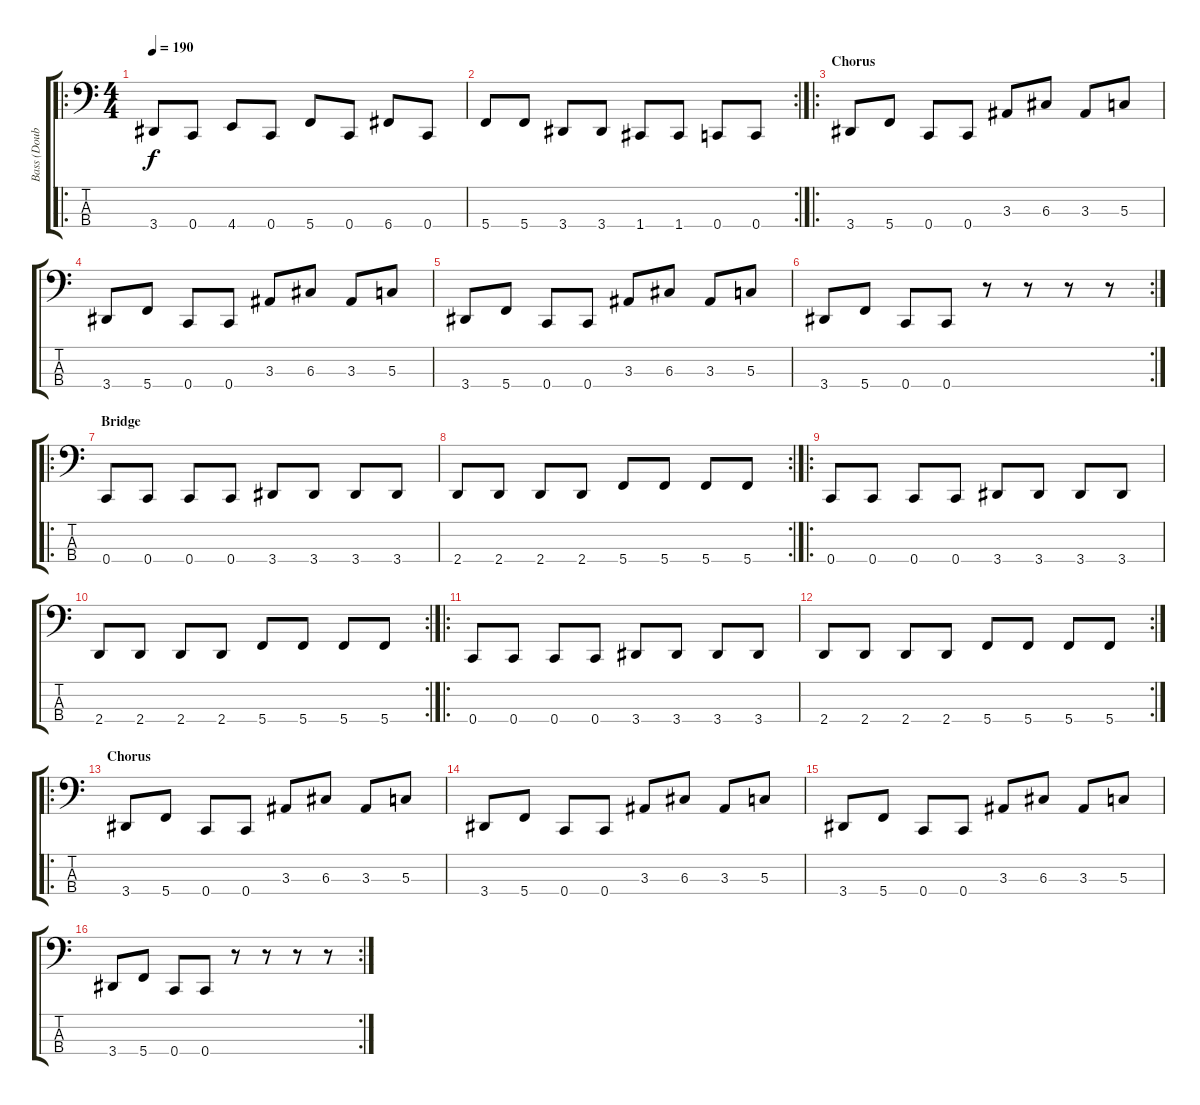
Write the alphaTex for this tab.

\track ("Bass (Double)" "Bass (Doub") {instrument slapbass1}
\staff {score tabs}
\tuning (F2 C2 G1 C1) {hide}
\ro
\ts (4 4)
\tempo 190
\clef f4
\ks c
3.4.8{dy f} 0.4.8 4.4.8 0.4.8 5.4.8 0.4.8 6.4.8 0.4.8 |
\rc 2
5.4.8 5.4.8 3.4.8 3.4.8 1.4.8 1.4.8 0.4.8 0.4.8 |
\ro
\section ("" "Chorus")
3.4.8 5.4.8 0.4.8 0.4.8 3.3.8 6.3.8 3.3.8 5.3.8 |
3.4.8 5.4.8 0.4.8 0.4.8 3.3.8 6.3.8 3.3.8 5.3.8 |
3.4.8 5.4.8 0.4.8 0.4.8 3.3.8 6.3.8 3.3.8 5.3.8 |
\rc 2
3.4.8 5.4.8 0.4.8 0.4.8 r.8 r.8 r.8 r.8 |
\ro
\section ("" "Bridge")
0.4.8 0.4.8 0.4.8 0.4.8 3.4.8 3.4.8 3.4.8 3.4.8 |
\rc 2
2.4.8 2.4.8 2.4.8 2.4.8 5.4.8 5.4.8 5.4.8 5.4.8 |
\ro
0.4.8 0.4.8 0.4.8 0.4.8 3.4.8 3.4.8 3.4.8 3.4.8 |
\rc 2
2.4.8 2.4.8 2.4.8 2.4.8 5.4.8 5.4.8 5.4.8 5.4.8 |
\ro
0.4.8 0.4.8 0.4.8 0.4.8 3.4.8 3.4.8 3.4.8 3.4.8 |
\rc 2
2.4.8 2.4.8 2.4.8 2.4.8 5.4.8 5.4.8 5.4.8 5.4.8 |
\ro
\section ("" "Chorus")
3.4.8 5.4.8 0.4.8 0.4.8 3.3.8 6.3.8 3.3.8 5.3.8 |
3.4.8 5.4.8 0.4.8 0.4.8 3.3.8 6.3.8 3.3.8 5.3.8 |
3.4.8 5.4.8 0.4.8 0.4.8 3.3.8 6.3.8 3.3.8 5.3.8 |
\rc 2
3.4.8 5.4.8 0.4.8 0.4.8 r.8 r.8 r.8 r.8
